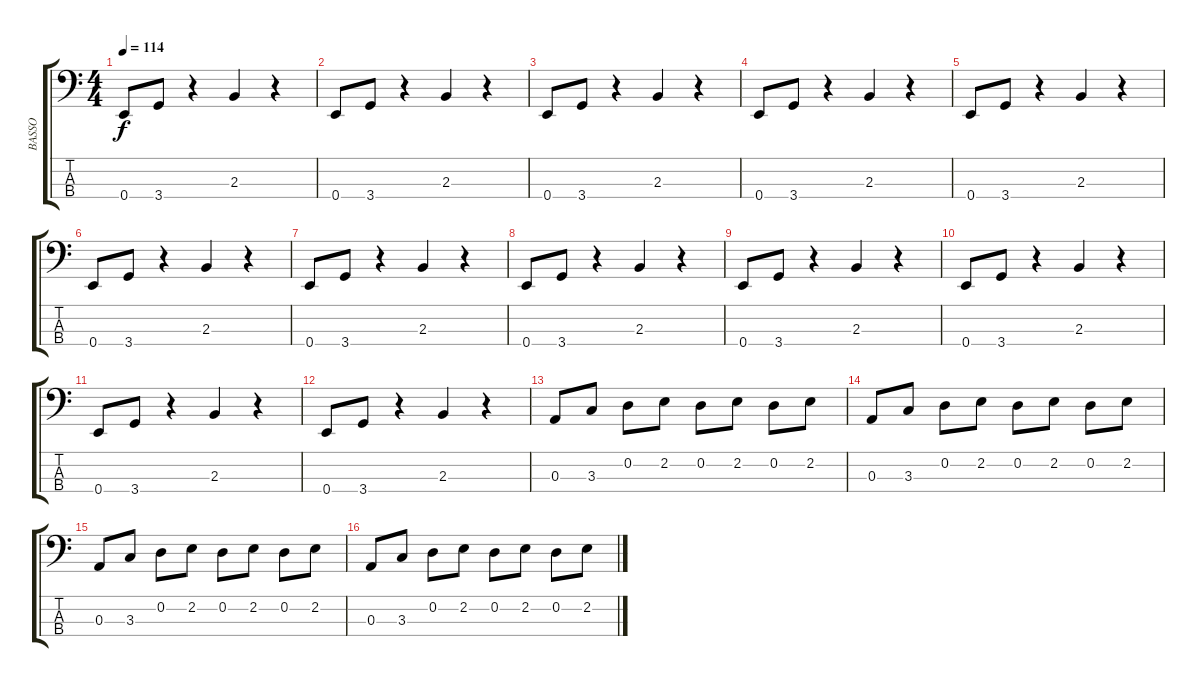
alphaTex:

\track ("BASSO" "BASSO") {instrument electricbassfinger}
\staff {score tabs}
\tuning (G2 D2 A1 E1) {hide}
\ts (4 4)
\tempo 114
\clef f4
\ks c
0.4.8{dy f} 3.4.8 r.4 2.3.4 r.4 |
0.4.8 3.4.8 r.4 2.3.4 r.4 |
0.4.8 3.4.8 r.4 2.3.4 r.4 |
0.4.8 3.4.8 r.4 2.3.4 r.4 |
0.4.8 3.4.8 r.4 2.3.4 r.4 |
0.4.8 3.4.8 r.4 2.3.4 r.4 |
0.4.8 3.4.8 r.4 2.3.4 r.4 |
0.4.8 3.4.8 r.4 2.3.4 r.4 |
0.4.8 3.4.8 r.4 2.3.4 r.4 |
0.4.8 3.4.8 r.4 2.3.4 r.4 |
0.4.8 3.4.8 r.4 2.3.4 r.4 |
0.4.8 3.4.8 r.4 2.3.4 r.4 |
0.3.8 3.3.8 0.2.8 2.2.8 0.2.8 2.2.8 0.2.8 2.2.8 |
0.3.8 3.3.8 0.2.8 2.2.8 0.2.8 2.2.8 0.2.8 2.2.8 |
0.3.8 3.3.8 0.2.8 2.2.8 0.2.8 2.2.8 0.2.8 2.2.8 |
0.3.8 3.3.8 0.2.8 2.2.8 0.2.8 2.2.8 0.2.8 2.2.8
